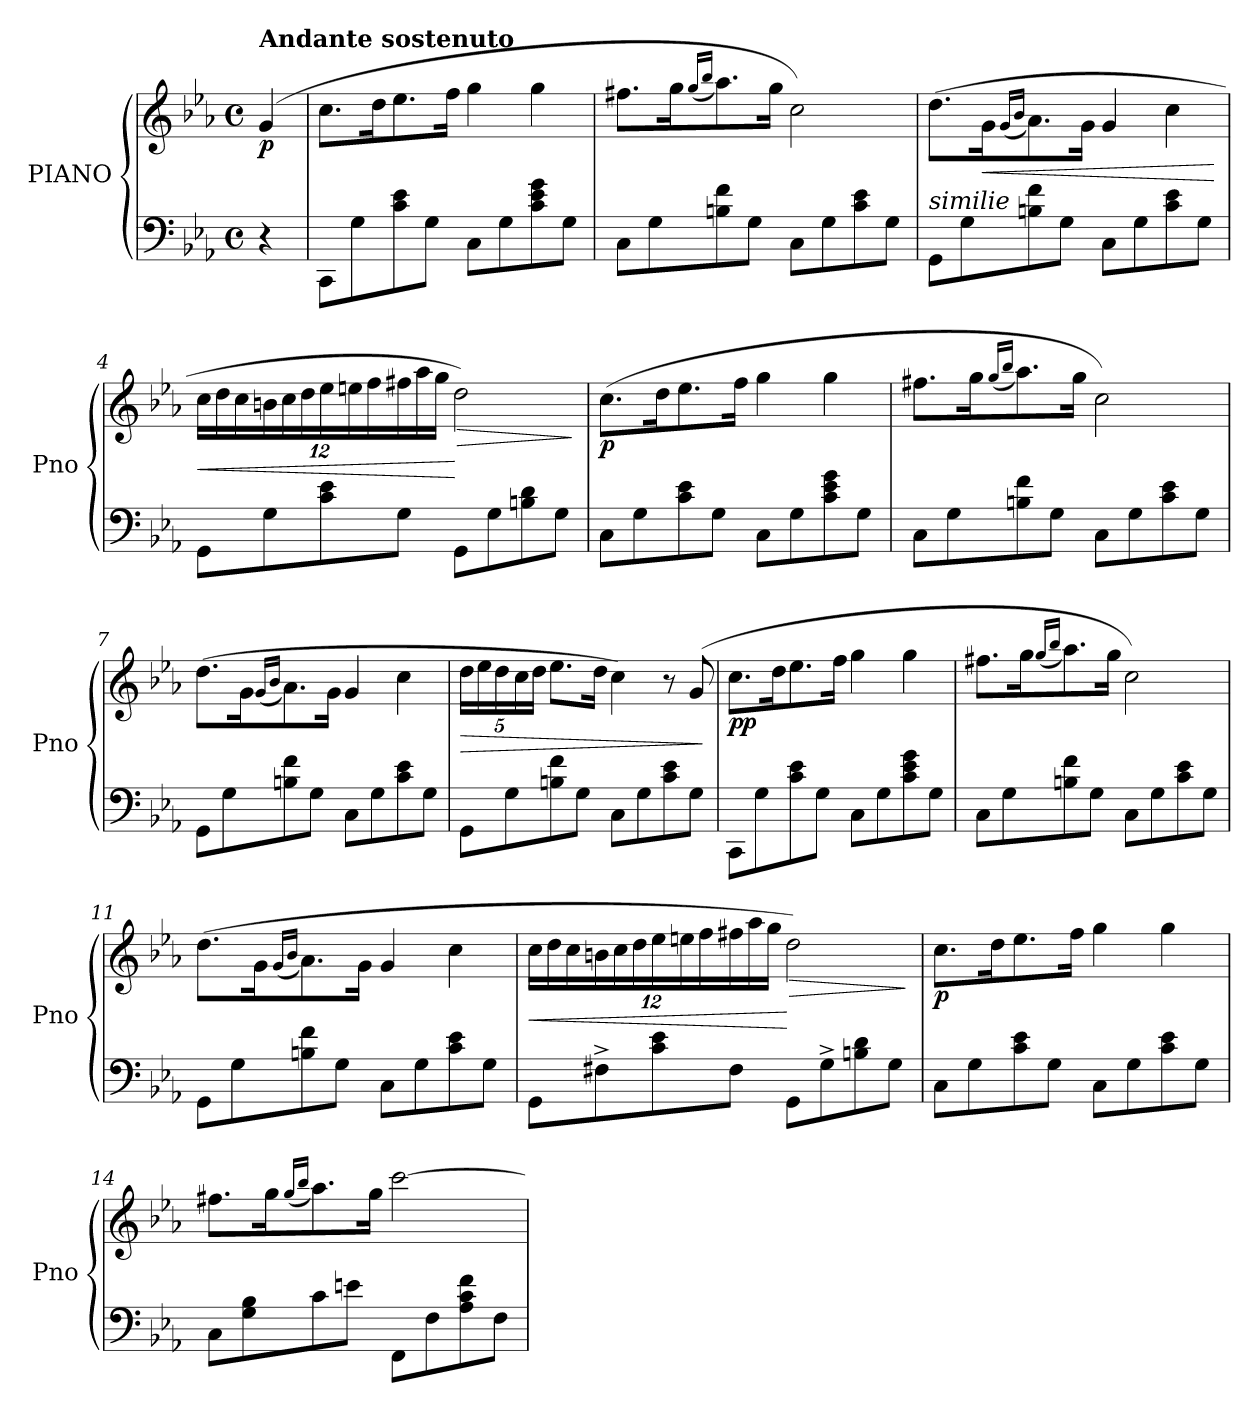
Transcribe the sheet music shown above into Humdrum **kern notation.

**kern	**kern	**dynam
*part1	*part1	*part1
*staff2	*staff1	*staff1/2
*I"PIANO	*	*
*I'Pno	*	*
*clefF4	*clefG2	*
*k[b-e-a-]	*k[b-e-a-]	*
*M4/4	*M4/4	*
*met(c)	*met(c)	*
=	=	=
!	!LO:TX:a:B:t=Andante  sostenuto	!
!	!	!LO:DY:b
4r	(4g/	p
=1	=1	=1
8CC\L	8.cc\L	.
8G\	.	.
.	16dd\K	.
8c\ 8e-\	8.ee-\	.
8G\J	.	.
.	16ff\Jk	.
8C\L	4gg\	.
8G\	.	.
8c\ 8e-\ 8g\	4gg\	.
8G\J	.	.
=2	=2	=2
8C\L	8.ff#X\L	.
8G\	.	.
.	16gg\K	.
.	(16qgg/LL	.
.	16qbb-/JJ	.
8Bn\ 8f\	8.aa-\)	.
8G\J	.	.
.	16gg\Jk	.
8C\L	2cc\)	.
8G\	.	.
8c\ 8e-\	.	.
8G\J	.	.
=3	=3	=3
!LO:TX:a:i:t=similie	!	!
8GG\L	(8.dd\L	.
8G\	.	.
!	!	!LO:HP:b
.	16g\K	<
.	(16qg/LL	.
.	16qb-/JJ	.
8Bn\ 8f\	8.a-\)	.
8G\J	.	.
.	16g\Jk	.
8C\L	4g/	.
8G\	.	.
8c\ 8e-\	4cc\	.
8G\J	.	.
.	.	[
!!LO:LB:g=z
=4	=4	=4
*	*Xbrackettup	*
!	!	!LO:HP:b
8GG\L	24cc\LL	<
.	24dd\	.
.	24cc\	.
8G\	24bn\	.
.	24cc\	.
.	24dd\	.
8c\ 8e-\	24ee-\	.
.	24een\	.
.	24ff\	.
8G\J	24ff#X\	.
.	24aa-\	.
.	24gg\JJ	.
!	!	!LO:HP:n=1:b
8GG\L	2dd\)	[ >
8G\	.	.
8Bn\ 8d\	.	.
8G\J	.	.
.	.	]
=5	=5	=5
!	!	!LO:DY:b
8C\L	(8.cc\L	p
8G\	.	.
.	16dd\K	.
8c\ 8e-\	8.ee-\	.
8G\J	.	.
.	16ff\Jk	.
8C\L	4gg\	.
8G\	.	.
8c\ 8e-\ 8g\	4gg\	.
8G\J	.	.
=6	=6	=6
8C\L	8.ff#X\L	.
8G\	.	.
.	16gg\K	.
.	(16qgg/LL	.
.	16qbb-/JJ	.
8Bn\ 8f\	8.aa-\)	.
8G\J	.	.
.	16gg\Jk	.
8C\L	2cc\)	.
8G\	.	.
8c\ 8e-\	.	.
8G\J	.	.
!!LO:LB:g=z
=7	=7	=7
8GG\L	(8.dd\L	.
8G\	.	.
.	16g\K	.
.	(16qg/LL	.
.	16qb-/JJ	.
8Bn\ 8f\	8.a-\)	.
8G\J	.	.
.	16g\Jk	.
8C\L	4g/	.
8G\	.	.
8c\ 8e-\	4cc\	.
8G\J	.	.
=8	=8	=8
!	!	!LO:HP:b
8GG\L	20dd\LL	>
.	20ee-\	.
.	20dd\	.
8G\	.	.
.	20cc\	.
.	20dd\JJ	.
8Bn\ 8f\	8.ee-\L	.
8G\J	.	.
.	16dd\Jk	.
8C\L	4cc\)	.
8G\	.	.
8c\ 8e-\	8r	.
8G\J	(8g/	.
.	.	]
=9	=9	=9
!	!	!LO:DY:b
8CC\L	8.cc\L	pp
8G\	.	.
.	16dd\K	.
8c\ 8e-\	8.ee-\	.
8G\J	.	.
.	16ff\Jk	.
8C\L	4gg\	.
8G\	.	.
8c\ 8e-\ 8g\	4gg\	.
8G\J	.	.
=10	=10	=10
8C\L	8.ff#X\L	.
8G\	.	.
.	16gg\K	.
.	(16qgg/LL	.
.	16qbb-/JJ	.
8Bn\ 8f\	8.aa-\)	.
8G\J	.	.
.	16gg\Jk	.
8C\L	2cc\)	.
8G\	.	.
8c\ 8e-\	.	.
8G\J	.	.
!!LO:LB:g=z
=11	=11	=11
8GG\L	(8.dd\L	.
8G\	.	.
.	16g\K	.
.	(16qg/LL	.
.	16qb-/JJ	.
8Bn\ 8f\	8.a-\)	.
8G\J	.	.
.	16g\Jk	.
8C\L	4g/	.
8G\	.	.
8c\ 8e-\	4cc\	.
8G\J	.	.
=12	=12	=12
!	!	!LO:HP:b
8GG\L	24cc\LL	<
.	24dd\	.
.	24cc\	.
8F#X^\	24bn\	.
.	24cc\	.
.	24dd\	.
8c\ 8e-\	24ee-\	.
.	24een\	.
.	24ff\	.
8F#\J	24ff#X\	.
.	24aa-\	.
.	24gg\JJ	.
!	!	!LO:HP:n=1:b
8GG\L	2dd\)	[ >
8G^\	.	.
8Bn\ 8d\	.	.
8G\J	.	.
.	.	]
=13	=13	=13
!	!	!LO:DY:b
8C\L	8.cc\L	p
8G\	.	.
.	16dd\K	.
8c\ 8e-\	8.ee-\	.
8G\J	.	.
.	16ff\Jk	.
8C\L	4gg\	.
8G\	.	.
8c\ 8e-\	4gg\	.
8G\J	.	.
!!LO:LB:g=z
=14	=14	=14
8C\L	8.ff#X\L	.
8G\ 8B-\	.	.
.	16gg\K	.
.	(16qgg/LL	.
.	16qbb-/JJ	.
8c\	8.aa-\)	.
8en\J	.	.
.	16gg\Jk	.
8FF\L	[2ccc\	.
8F\	.	.
8A-\ 8c\ 8f\	.	.
8F\J	.	.
=	=	=
*-	*-	*-
